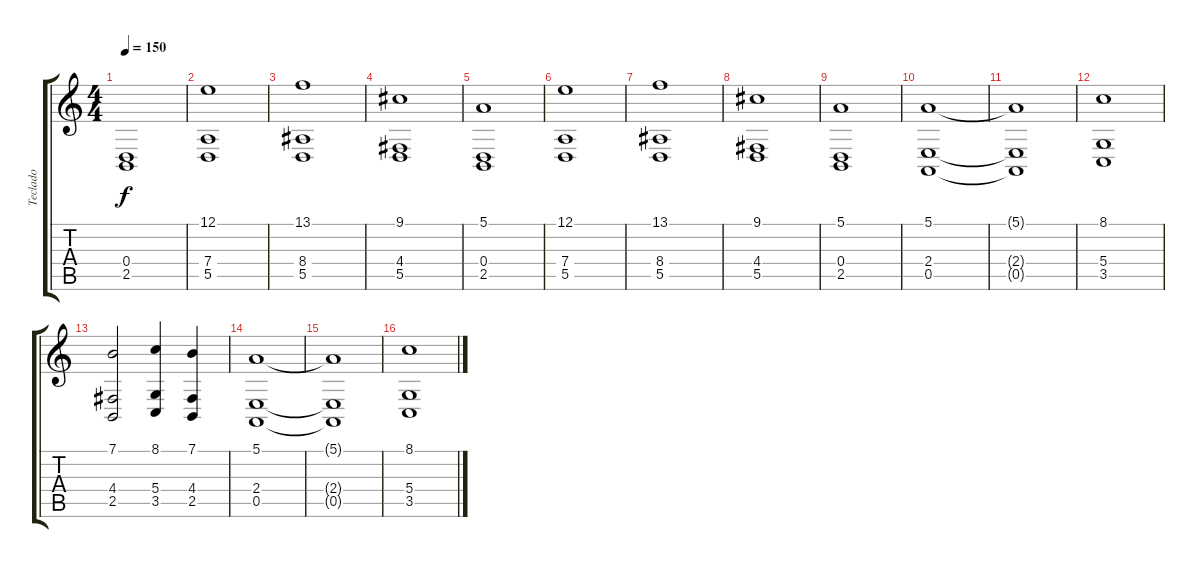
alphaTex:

\track ("Teclado" "Teclado") {instrument choiraahs}
\staff {score tabs}
\tuning (E4 B3 G3 D3 A2 E2) {hide}
\ts (4 4)
\tempo 150
\clef g2
\ks c
(0.4 2.5).1{dy f} |
(12.1 7.4 5.5).1 |
(13.1 8.4 5.5).1 |
(9.1 4.4 5.5).1 |
(5.1 0.4 2.5).1 |
(12.1 7.4 5.5).1 |
(13.1 8.4 5.5).1 |
(9.1 4.4 5.5).1 |
(5.1 0.4 2.5).1 |
(5.1 2.4 0.5).1 |
(5.1{t} 2.4{t} 0.5{t}).1 |
(8.1 5.4 3.5).1 |
(7.1 4.4 2.5).2 (8.1 5.4 3.5).4 (7.1 4.4 2.5).4 |
(5.1 2.4 0.5).1 |
(5.1{t} 2.4{t} 0.5{t}).1 |
(8.1 5.4 3.5).1
